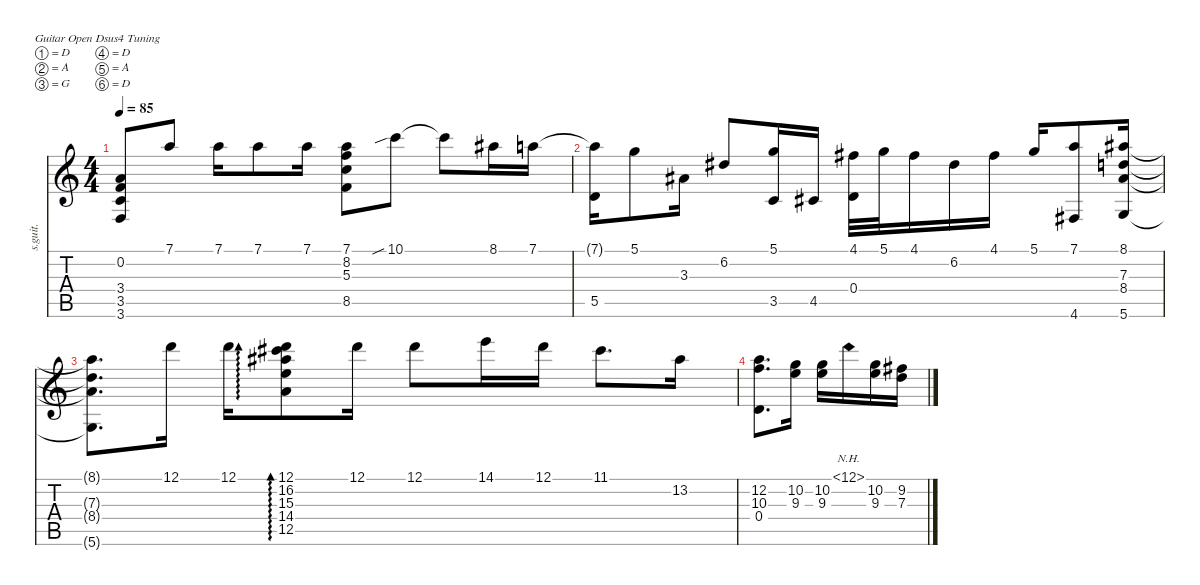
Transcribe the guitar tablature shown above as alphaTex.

\defaultSystemsLayout 4
\hideDynamics
\bracketExtendMode nobrackets
\track ("Steel Guitar" "s.guit.") {instrument acousticguitarsteel}
\staff {score tabs}
\tuning (D4 A3 G3 D3 A2 D2)
\ts (4 4)
\tempo 85
\clef g2
\ks c
(0.2 3.4 3.5 3.6).8{dy mf beam Up} 7.1.8{beam Up} 7.1.16{beam Down} 7.1.8{beam Down} 7.1.16{beam Down} (7.1 8.2 5.3 8.5).8{beam Down} 10.1{sib}.8{beam Down} 10.1{t}.8{beam Down} 8.1{acc #}.16{beam Down} 7.1.16{beam Down} |
(7.1{t} 5.5).16{beam Down} 5.1.8{beam Down} 3.3{acc #}.16{beam Down} 6.2{acc #}.8{beam Up} (5.1 3.5).16{beam Up} 4.5{acc #}.16{beam Up} (0.4 4.1{acc #}).32{beam Down} 5.1.32{beam Down} 4.1{acc #}.16{beam Down} 6.2{acc #}.16{beam Down} 4.1{acc #}.16{beam Down} 5.1.16{beam Up} (7.1 4.6{acc #}).8{beam Up} (8.1{acc #} 5.6 8.4{acc #} 7.3).16{beam Up} |
(8.1{t acc #} 7.3{t} 8.4{t acc #} 5.6{t}).8{d beam Down} 12.1.16{beam Down} 12.1.16{beam Down} (12.1 16.2{acc #} 15.3{acc #} 14.4 12.5).8{ad 0 beam Down} 12.1.16{beam Down} 12.1.8{beam Down} 14.1.16{beam Down} 12.1.16{beam Down} 11.1{acc #}.8{d beam Down} 13.2{acc #}.16{beam Down} |
(12.2 10.3 0.4).8{d beam Down} (10.2 9.3).16{beam Down} (10.2 9.3).16{beam Down} 12.1{nh}.16{beam Down} (10.2 9.3).16{beam Down} (9.2{acc #} 7.3).16{beam Down}
